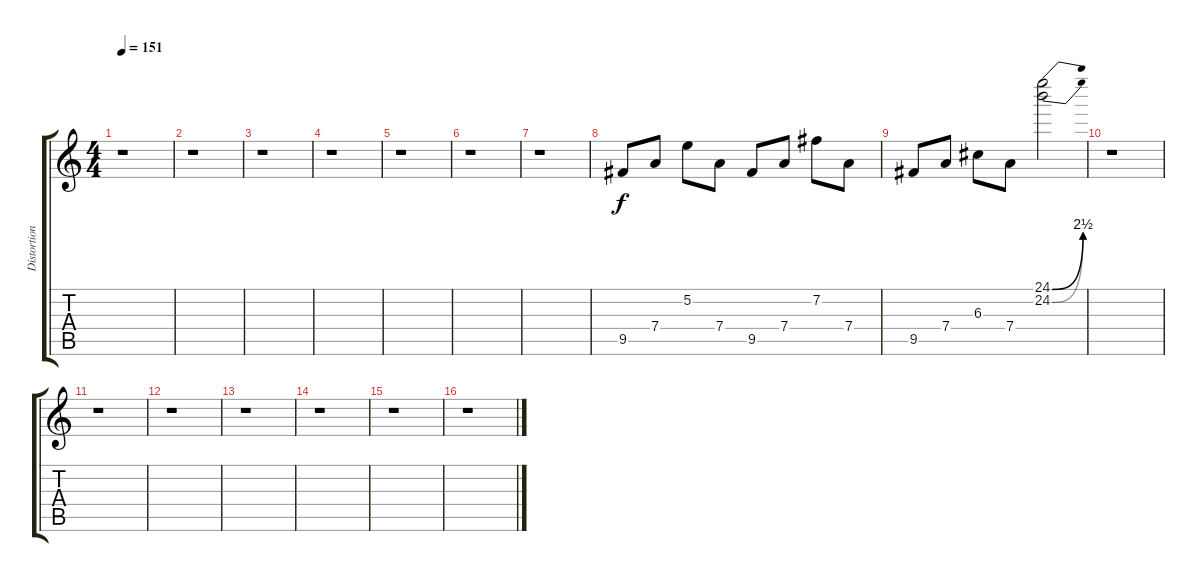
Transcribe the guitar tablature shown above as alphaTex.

\track ("Distortion Guitar 2" "Distortion") {instrument distortionguitar}
\staff {score tabs}
\tuning (E4 B3 G3 D3 A2 E2) {hide}
\ts (4 4)
\tempo 151
\clef g2
\ks c
r.1{dy f} |
r.1 |
r.1 |
r.1 |
r.1 |
r.1 |
r.1 |
9.5.8 7.4.8 5.2.8 7.4.8 9.5.8 7.4.8 7.2.8 7.4.8 |
9.5.8 7.4.8 6.3.8 7.4.8 (24.1{be (bend 0 0 60 10)} 24.2{be (bend 0 0 60 10)}).2 |
r.1 |
r.1 |
r.1 |
r.1 |
r.1 |
r.1 |
r.1
